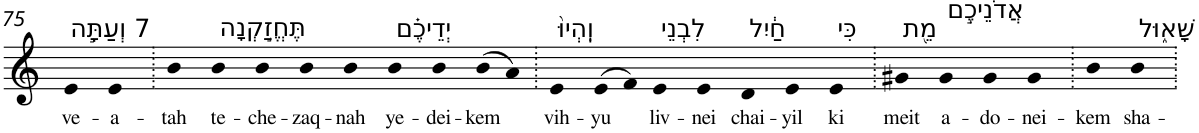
**kern	**text
*part1	*part1
*staff1	*staff1
*I"Piano	*
*I'Pno	*
!!LO:PB:g=z
*clefG2	*
*k[]	*
=75	=75
!LO:TX:a:t=7 וְעַתָּ֣ה	!
!	!LO:LY:b
4e	ve-
!	!LO:LY:b
4e	-a-
=76.	=76.
!	!LO:LY:b
4b	-tah
!LO:TX:a:t=תֶּחֱזַ֣קְנָה	!
!	!LO:LY:b
4b	te-
!	!LO:LY:b
4b	-che-
!	!LO:LY:b
4b	-zaq-
!	!LO:LY:b
4b	-nah
!LO:TX:a:t=יְדֵיכֶ֗ם	!
!	!LO:LY:b
4b	ye-
!	!LO:LY:b
4b	-dei-
!	!LO:LY:b
(>8b	-kem
8a)	.
=77.	=77.
!LO:TX:a:t=וִֽהְיוּ֙	!
!	!LO:LY:b
4e	vih-
!	!LO:LY:b
(>8e	-yu
8f)	.
!LO:TX:a:t=לִבְנֵי	!
!	!LO:LY:b
4e	liv-
!	!LO:LY:b
4e	-nei
!LO:TX:a:t=חַ֔יִל	!
!	!LO:LY:b
4d	chai-
!	!LO:LY:b
4e	-yil
!LO:TX:a:t=כִּי	!
!	!LO:LY:b
4e	ki
=78.	=78.
!LO:TX:a:t=מֵ֖ת	!
!	!LO:LY:b
4g#X	meit
!LO:TX:a:t=אֲדֹנֵיכֶ֣ם	!
!	!LO:LY:b
4g#	a-
!	!LO:LY:b
4g#	-do-
!	!LO:LY:b
4g#	-nei-
=79.	=79.
!	!LO:LY:b
4b	-kem
!LO:TX:a:t=שָׁא֑וּל	!
!	!LO:LY:b
4b	sha-
=.	=.
*-	*-
